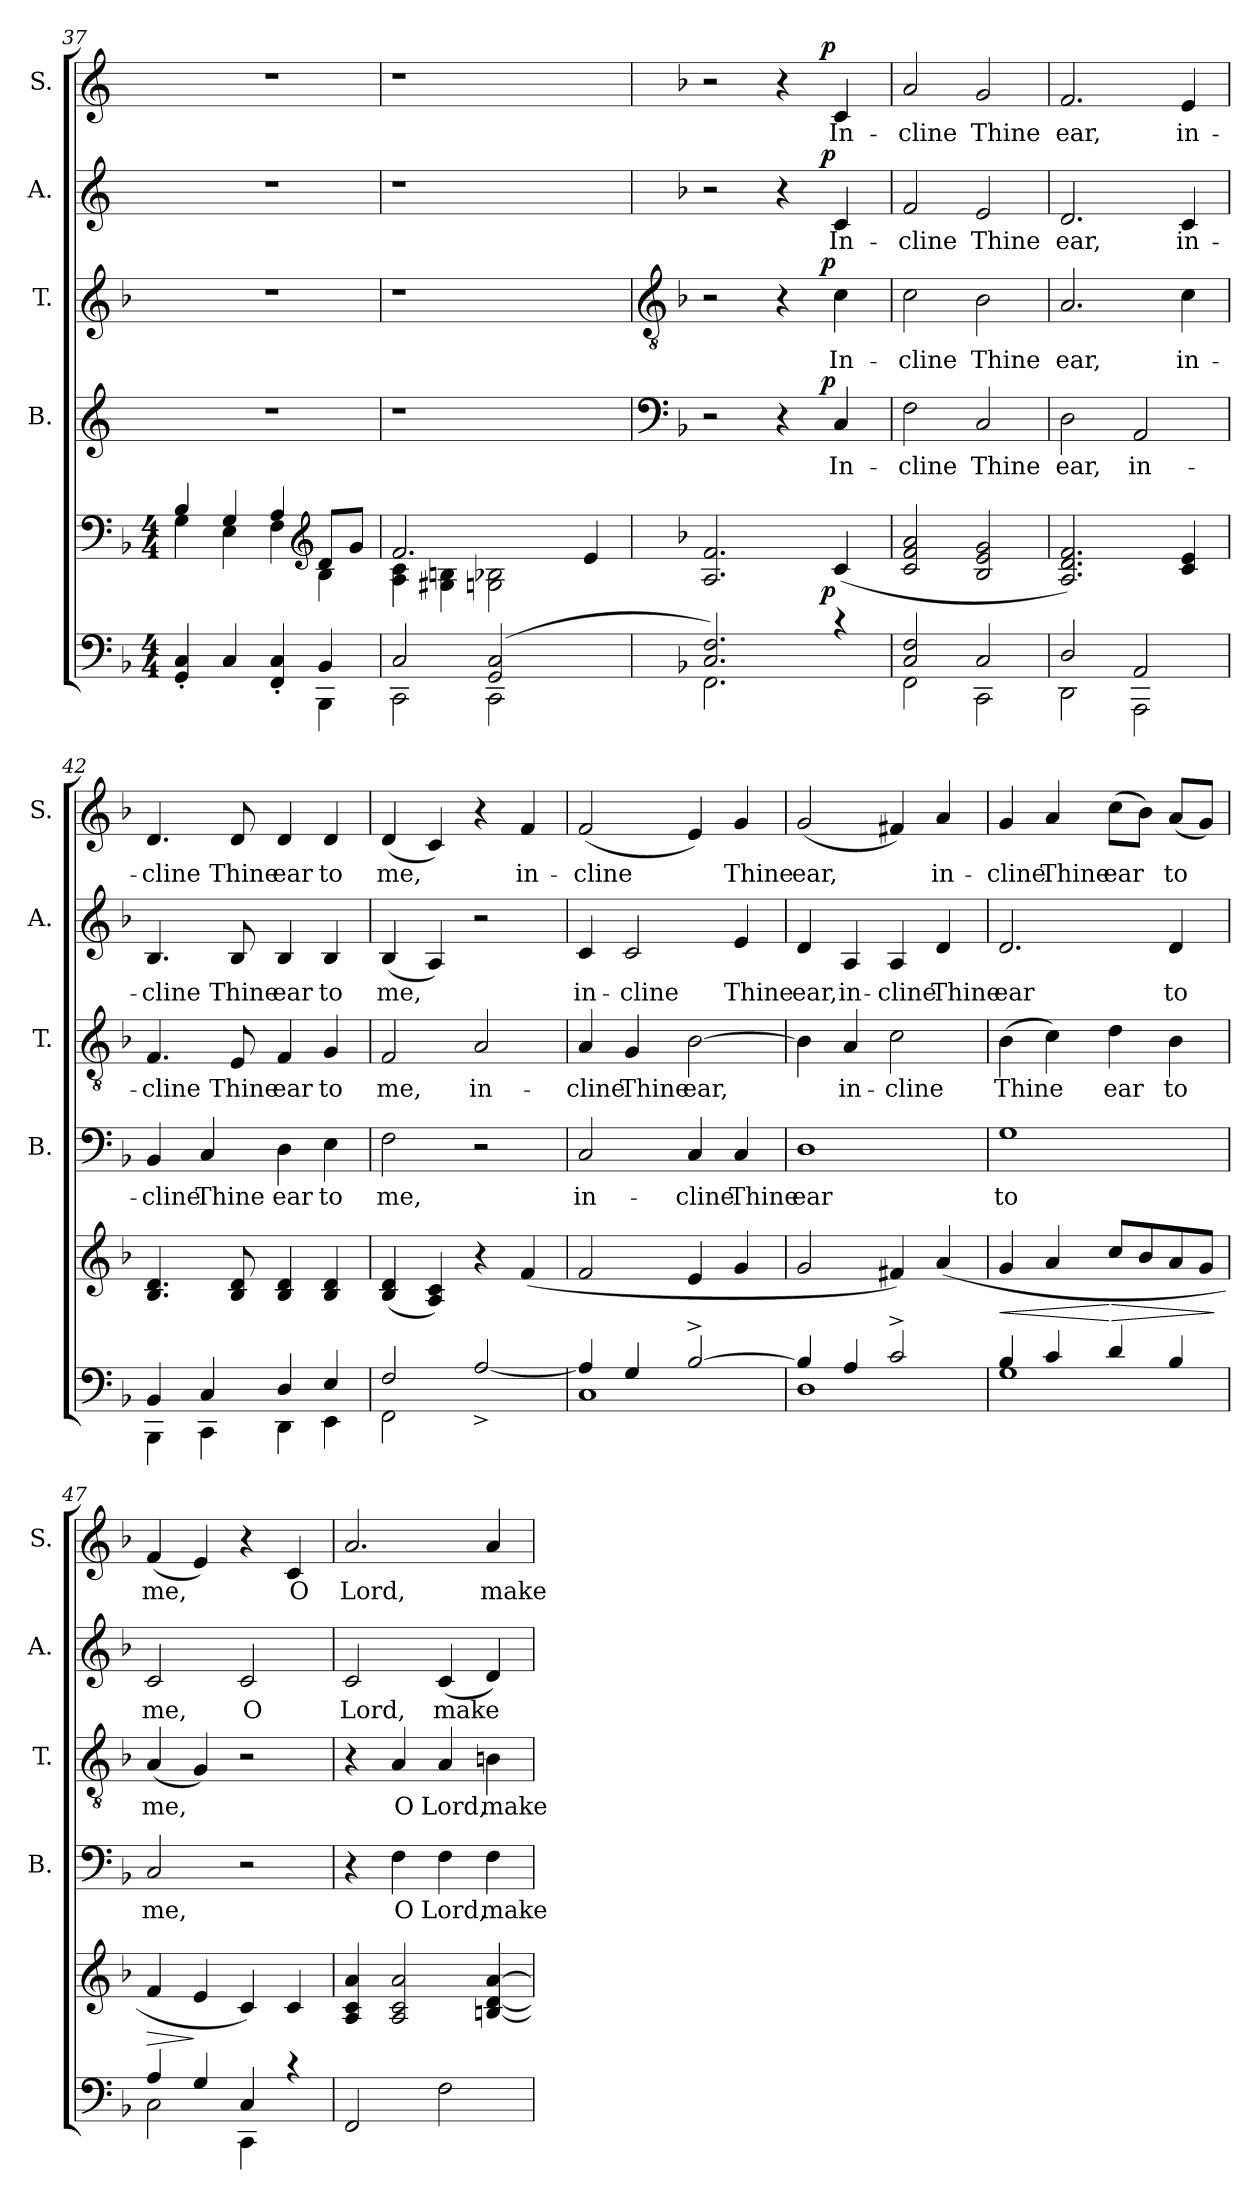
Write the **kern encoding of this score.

**kern	**dynam	**kern	**dynam	**kern	**text	**dynam	**kern	**text	**dynam	**kern	**text	**dynam	**kern	**text	**dynam
*part6	*part6	*part5	*part5	*part4	*part4	*part4	*part3	*part3	*part3	*part2	*part2	*part2	*part1	*part1	*part1
*staff6	*staff6	*staff5	*staff5	*staff4	*staff4	*staff4	*staff3	*staff3	*staff3	*staff2	*staff2	*staff2	*staff1	*staff1	*staff1
*	*	*	*	*I"B.	*	*	*I"T.	*	*	*I"A.	*	*	*I"S.	*	*
*	*	*	*	*I'B.	*	*	*I'T.	*	*	*I'A.	*	*	*I'S.	*	*
*clefF4	*	*clefF4	*	*clefG2	*	*	*clefG2	*	*	*clefG2	*	*	*clefG2	*	*
*k[b-]	*	*k[b-]	*	*k[]	*	*	*k[b-]	*	*	*k[]	*	*	*k[]	*	*
*F:	*	*F:	*	*C:	*	*	*F:	*	*	*C:	*	*	*C:	*	*
*M4/4	*	*M4/4	*	*	*	*	*	*	*	*	*	*	*	*	*
=37	=37	=37	=37	=37	=37	=37	=37	=37	=37	=37	=37	=37	=37	=37	=37
*^	*	*^	*	*	*	*	*	*	*	*	*	*	*	*	*
4GG/'> 4C/'>	2.ryy	.	4B-/	4G\	.	1r	.	.	1r	.	.	1r	.	.	1r	.	.
4C/	.	.	4G/	4E\	.	.	.	.	.	.	.	.	.	.	.	.	.
4FF/'> 4C/'>	.	.	4A/	4F\	.	.	.	.	.	.	.	.	.	.	.	.	.
*	*	*	*clefG2	*	*	*	*	*	*	*	*	*	*	*	*	*	*
4BB-/	4BBB-\	.	8d/L	4B-\	.	.	.	.	.	.	.	.	.	.	.	.	.
.	.	.	8g/J	.	.	.	.	.	.	.	.	.	.	.	.	.	.
=38	=38	=38	=38	=38	=38	=38	=38	=38	=38	=38	=38	=38	=38	=38	=38	=38	=38
!	!	!	!	!	!	!	!	!	!LO:N:vis=1	!	!	!	!	!	!	!	!
2C/	2CC\	.	2.f/	4A\ 4c\	.	1r	.	.	1r	.	.	1r	.	.	1r	.	.
.	.	.	.	4G#X\ 4Bn\	.	.	.	.	.	.	.	.	.	.	.	.	.
(<2GG/ 2C/	2CC\	.	.	2Gn\ 2B-X\	.	.	.	.	.	.	.	.	.	.	.	.	.
.	.	.	4ryy	.	.	.	.	.	.	.	.	.	.	.	.	.	.
4ryy	4ryy	.	4e/	4ryy	.	4ryy	.	.	4ryy	.	.	4ryy	.	.	4ryy	.	.
*v	*v	*	*	*	*	*	*	*	*	*	*	*	*	*	*	*	*
*	*	*v	*v	*	*	*	*	*	*	*	*	*	*	*	*	*
!!LO:PB:g=z
=39	=39	=39	=39	=39	=39	=39	=39	=39	=39	=39	=39	=39	=39	=39	=39
*	*	*	*	*clefF4	*	*	*clefGv2	*	*	*	*	*	*	*	*
*	*	*	*	*k[b-]	*	*	*	*	*	*k[b-]	*	*	*k[b-]	*	*
*	*	*	*	*F:	*	*	*	*	*	*F:	*	*	*F:	*	*
*^	*	*	*	*^	*	*	*^	*	*	*^	*	*	*^	*	*
*	*^	*	*	*	*	*	*	*	*	*	*	*	*	*	*	*	*	*	*	*
2.C/ 2.F/)	2.FF\	2ryy	.	2.A/ 2.f/	.	2r	2ryy	.	.	2r	2ryy	.	.	2r	2ryy	.	.	2r	2ryy	.	.
.	.	8..ryy	.	.	.	4r	8..ryy	.	.	4r	8..ryy	.	.	4r	8..ryy	.	.	4r	8..ryy	.	.
!	!	!	!LO:DY:a	!	!	!	!	!	!LO:DY:a	!	!	!	!LO:DY:a	!	!	!	!LO:DY:a	!	!	!	!LO:DY:a
.	.	4ryy	p	.	.	.	4ryy	.	p	.	4ryy	.	p	.	4ryy	.	p	.	4ryy	.	p
!	!	!	!	!	!	!	!	!LO:LY:b	!	!	!	!LO:LY:b	!	!	!	!LO:LY:b	!	!	!	!LO:LY:b	!
4rc	4ryy	.	.	(<4c/	.	4C/	.	In-	.	4c\	.	In-	.	4c/	.	In-	.	4c/	.	In-	.
.	.	32ryy	.	.	.	.	32ryy	.	.	.	32ryy	.	.	.	32ryy	.	.	.	32ryy	.	.
=40	=40	=40	=40	=40	=40	=40	=40	=40	=40	=40	=40	=40	=40	=40	=40	=40	=40	=40	=40	=40	=40
!	!	!	!	!	!	!	!	!LO:LY:b	!	!	!	!LO:LY:b	!	!	!	!LO:LY:b	!	!	!	!LO:LY:b	!
*	*	*	*	*	*	*v	*v	*	*	*	*	*	*	*v	*v	*	*	*v	*v	*	*
*	*v	*v	*	*	*	*	*	*	*v	*v	*	*	*	*	*	*	*	*
2C/ 2F/	2FF\	.	2c/ 2f/ 2a/	.	2F\	-cline	.	2c\	-cline	.	2f/	-cline	.	2a/	-cline	.
!	!	!	!	!	!	!LO:LY:b	!	!	!LO:LY:b	!	!	!LO:LY:b	!	!	!LO:LY:b	!
2C/	2CC\	.	2B-/ 2e/ 2g/	.	2C/	Thine	.	2B-\	Thine	.	2e/	Thine	.	2g/	Thine	.
=41	=41	=41	=41	=41	=41	=41	=41	=41	=41	=41	=41	=41	=41	=41	=41	=41
!	!	!	!	!	!	!LO:LY:b	!	!	!LO:LY:b	!	!	!LO:LY:b	!	!	!LO:LY:b	!
2D/	2DD\	.	2.A/ 2.d/ 2.f/)	.	2D\	ear,	.	2.A/	ear,	.	2.d/	ear,	.	2.f/	ear,	.
!	!	!	!	!	!	!LO:LY:b	!	!	!	!	!	!	!	!	!	!
2AA/	2AAA\	.	.	.	2AA/	in-	.	.	.	.	.	.	.	.	.	.
!	!	!	!	!	!	!	!	!	!LO:LY:b	!	!	!LO:LY:b	!	!	!LO:LY:b	!
.	.	.	4c/ 4e/	.	.	.	.	4c\	in-	.	4c/	in-	.	4e/	in-	.
=42	=42	=42	=42	=42	=42	=42	=42	=42	=42	=42	=42	=42	=42	=42	=42	=42
!	!	!	!	!	!	!LO:LY:b	!	!	!LO:LY:b	!	!	!LO:LY:b	!	!	!LO:LY:b	!
4BB-/	4BBB-\	.	4.B-/ 4.d/	.	4BB-/	-cline	.	4.F/	-cline	.	4.B-/	-cline	.	4.d/	-cline	.
!	!	!	!	!	!	!LO:LY:b	!	!	!	!	!	!	!	!	!	!
4C/	4CC\	.	.	.	4C/	Thine	.	.	.	.	.	.	.	.	.	.
!	!	!	!	!	!	!	!	!	!LO:LY:b	!	!	!LO:LY:b	!	!	!LO:LY:b	!
.	.	.	8B-/ 8d/	.	.	.	.	8E/	Thine	.	8B-/	Thine	.	8d/	Thine	.
!	!	!	!	!	!	!LO:LY:b	!	!	!LO:LY:b	!	!	!LO:LY:b	!	!	!LO:LY:b	!
4D/	4DD\	.	4B-/ 4d/	.	4D\	ear	.	4F/	ear	.	4B-/	ear	.	4d/	ear	.
!	!	!	!	!	!	!LO:LY:b	!	!	!LO:LY:b	!	!	!LO:LY:b	!	!	!LO:LY:b	!
4E/	4EE\	.	4B-/ 4d/	.	4E\	to	.	4G/	to	.	4B-/	to	.	4d/	to	.
!!LO:LB:g=z
=43	=43	=43	=43	=43	=43	=43	=43	=43	=43	=43	=43	=43	=43	=43	=43	=43
!	!	!	!	!	!	!LO:LY:b	!	!	!LO:LY:b	!	!	!LO:LY:b	!	!	!LO:LY:b	!
2F/	2FF\	.	(<4B-/ 4d/	.	2F\	me,	.	2F/	me,	.	(<4B-/	me,	.	(<4d/	me,	.
.	.	.	4A/ 4c/)	.	.	.	.	.	.	.	4A/)	.	.	4c/)	.	.
!	!	!	!	!	!	!	!	!	!LO:LY:b	!	!	!	!	!	!	!
[>2A^>/	2ryy	.	4r	.	2r	.	.	2A/	in-	.	2r	.	.	4r	.	.
!	!	!	!	!	!	!	!	!	!	!	!	!	!	!	!LO:LY:b	!
.	.	.	(<4f/	.	.	.	.	.	.	.	.	.	.	4f/	in-	.
=44	=44	=44	=44	=44	=44	=44	=44	=44	=44	=44	=44	=44	=44	=44	=44	=44
!	!	!	!	!	!	!LO:LY:b	!	!	!LO:LY:b	!	!	!LO:LY:b	!	!	!LO:LY:b	!
4A/]	1C	.	2f/	.	2C/	in-	.	4A/	-cline	.	4c/	in-	.	(<2f/	-cline	.
!	!	!	!	!	!	!	!	!	!LO:LY:b	!	!	!LO:LY:b	!	!	!	!
4G/	.	.	.	.	.	.	.	4G/	Thine	.	2c/	-cline	.	.	.	.
!	!	!	!	!	!	!LO:LY:b	!	!	!LO:LY:b	!	!	!	!	!	!	!
[>2B-^>/	.	.	4e/	.	4C/	-cline	.	[>2B-\	ear,	.	.	.	.	4e/)	.	.
!	!	!	!	!	!	!LO:LY:b	!	!	!	!	!	!LO:LY:b	!	!	!LO:LY:b	!
.	.	.	4g/	.	4C/	Thine	.	.	.	.	4e/	Thine	.	4g/	Thine	.
=45	=45	=45	=45	=45	=45	=45	=45	=45	=45	=45	=45	=45	=45	=45	=45	=45
!	!	!	!	!	!	!LO:LY:b	!	!	!	!	!	!LO:LY:b	!	!	!LO:LY:b	!
4B-/]	1D	.	2g/	.	1D	ear	.	4B-\]	.	.	4d/	ear,	.	(<2g/	ear,	.
!	!	!	!	!	!	!	!	!	!LO:LY:b	!	!	!LO:LY:b	!	!	!	!
4A/	.	.	.	.	.	.	.	4A/	in-	.	4A/	in-	.	.	.	.
!	!	!	!	!	!	!	!	!	!LO:LY:b	!	!	!LO:LY:b	!	!	!	!
2c^>/	.	.	4f#X/)	.	.	.	.	2c\	-cline	.	4A/	-cline	.	4f#X/)	.	.
!	!	!	!	!	!	!	!	!	!	!	!	!LO:LY:b	!	!	!LO:LY:b	!
.	.	.	(<4a/	.	.	.	.	.	.	.	4d/	Thine	.	4a/	in-	.
=46	=46	=46	=46	=46	=46	=46	=46	=46	=46	=46	=46	=46	=46	=46	=46	=46
!	!	!	!	!LO:HP:b	!	!LO:LY:b	!	!	!LO:LY:b	!	!	!LO:LY:b	!	!	!LO:LY:b	!
4B-/	1G	.	4g/	<	1G	to	.	(>4B-\	Thine	.	2.d/	ear	.	4g/	-cline	.
!	!	!	!	!	!	!	!	!	!	!	!	!	!	!	!LO:LY:b	!
4c/	.	.	4a/	.	.	.	.	4c\)	.	.	.	.	.	4a/	Thine	.
!	!	!	!	!LO:HP:n=1:b	!	!	!	!	!LO:LY:b	!	!	!	!	!	!LO:LY:b	!
4d/	.	.	8cc/L	[ >	.	.	.	4d\	ear	.	.	.	.	(>8cc\L	ear	.
.	.	.	8b-/	.	.	.	.	.	.	.	.	.	.	8b-\J)	.	.
!	!	!	!	!	!	!	!	!	!LO:LY:b	!	!	!LO:LY:b	!	!	!LO:LY:b	!
4B-/	.	.	8a/	.	.	.	.	4B-\	to	.	4d/	to	.	(<8a/L	to	.
.	.	.	8g/J	.	.	.	.	.	.	.	.	.	.	8g/J)	.	.
*v	*v	*	*	*	*	*	*	*	*	*	*	*	*	*	*	*
.	.	.	]	.	.	.	.	.	.	.	.	.	.	.	.
!!LO:PB:g=z
=47	=47	=47	=47	=47	=47	=47	=47	=47	=47	=47	=47	=47	=47	=47	=47
*^	*	*	*	*	*	*	*	*	*	*	*	*	*	*	*
!	!	!	!	!LO:HP:b	!	!LO:LY:b	!	!	!LO:LY:b	!	!	!LO:LY:b	!	!	!LO:LY:b	!
4A/	2C\	.	4f/	>	2C/	me,	.	(<4A/	me,	.	2c/	me,	.	(<4f/	me,	.
4G/	.	.	4e/	]	.	.	.	4G/)	.	.	.	.	.	4e/)	.	.
!	!	!	!	!	!	!	!	!	!	!	!	!LO:LY:b	!	!	!	!
4C/	4CC\	.	4c/)	.	2r	.	.	2r	.	.	2c/	O	.	4r	.	.
!	!	!	!	!	!	!	!	!	!	!	!	!	!	!	!LO:LY:b	!
4rc	4ryy	.	4c/	.	.	.	.	.	.	.	.	.	.	4c/	O	.
=48	=48	=48	=48	=48	=48	=48	=48	=48	=48	=48	=48	=48	=48	=48	=48	=48
!	!	!	!	!	!	!	!	!	!	!	!	!LO:LY:b	!	!	!LO:LY:b	!
*v	*v	*	*	*	*	*	*	*	*	*	*	*	*	*	*	*
2FF/	.	4A/ 4c/ 4a/	.	4r	.	.	4r	.	.	2c/	Lord,	.	2.a/	Lord,	.
!	!	!	!	!	!LO:LY:b	!	!	!LO:LY:b	!	!	!	!	!	!	!
.	.	2A/ 2c/ 2a/	.	4F\	O	.	4A/	O	.	.	.	.	.	.	.
!	!	!	!	!	!LO:LY:b	!	!	!LO:LY:b	!	!	!LO:LY:b	!	!	!	!
2F\	.	.	.	4F\	Lord,	.	4A/	Lord,	.	(<4c/	make	.	.	.	.
!	!	!	!	!	!LO:LY:b	!	!	!LO:LY:b	!	!	!	!	!	!LO:LY:b	!
.	.	[<4Bn/ [<4d/ [>4a/	.	4F\	make	.	4Bn\	make	.	4d/)	.	.	4a/	make	.
=	=	=	=	=	=	=	=	=	=	=	=	=	=	=	=
*-	*-	*-	*-	*-	*-	*-	*-	*-	*-	*-	*-	*-	*-	*-	*-
